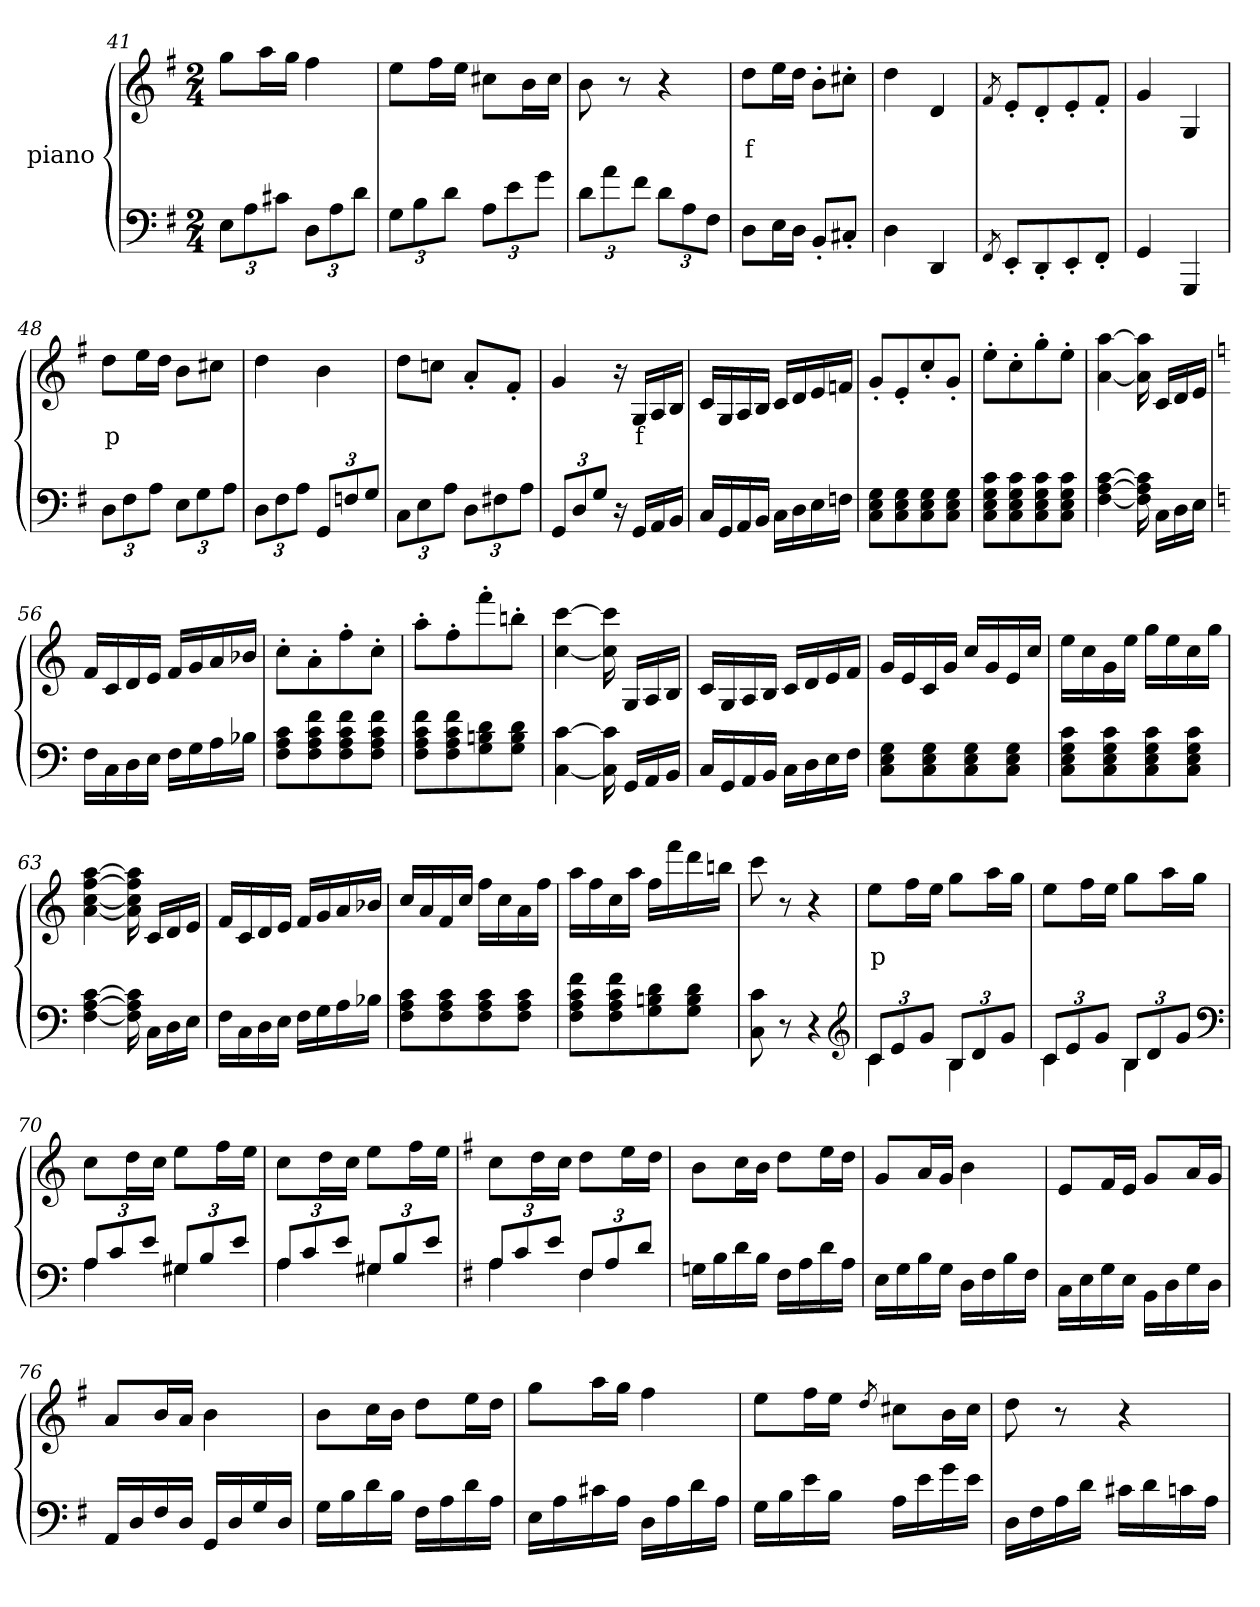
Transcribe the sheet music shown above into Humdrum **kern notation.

**kern	**kern	**text
*part2	*part1	*part1
*staff2	*staff1	*staff1
*	*I"piano	*
*clefF4	*clefG2	*
*k[f#]	*k[f#]	*
*G:	*G:	*
*M2/4	*M2/4	*
=41	=41	=41
12EL	8ggL	.
12A	.	.
.	16aaL	.
12c#XJ	.	.
.	16ggJJ	.
12DL	4ff#	.
12A	.	.
12dJ	.	.
=42	=42	=42
12GL	8eeL	.
12B	.	.
.	16ff#L	.
12dJ	.	.
.	16eeJJ	.
12AL	8cc#XL	.
12e	.	.
.	16bL	.
12gJ	.	.
.	16cc#JJ	.
=43	=43	=43
12dL	8b	.
12a	.	.
.	8r	.
12f#J	.	.
12dL	4r	.
12A	.	.
12F#J	.	.
=44	=44	=44
8DL	8ddL	f
16EL	16eeL	.
16DJJ	16ddJJ	.
8BB'>L	8b'>L	.
8C#X'>J	8cc#X'>J	.
=45	=45	=45
4D	4dd	.
4DD	4d	.
=46	=46	=46
8qFF#	8qf#	.
8EE'>L	8e'>L	.
8DD'>	8d'>	.
8EE'>	8e'>	.
8FF#'>J	8f#'>J	.
=47	=47	=47
4GG	4g	.
4GGG	4G	.
=48	=48	=48
12DL	8ddL	p
12F#	.	.
.	16eeL	.
12AJ	.	.
.	16ddJJ	.
12EL	8bL	.
12G	.	.
.	8cc#XJ	.
12AJ	.	.
=49	=49	=49
12DL	4dd	.
12F#	.	.
12AJ	.	.
12GGL	4b	.
12Fn	.	.
12GJ	.	.
=50	=50	=50
12CL	8ddL	.
12E	.	.
.	8ccnJ	.
12AJ	.	.
12DL	8a'>L	.
12F#X	.	.
.	8f#'>J	.
12AJ	.	.
=51	=51	=51
12GGL	4g	.
12D	.	.
12GJ	.	.
16r	16r	.
16GGLL	16GLL	f
16AA	16A	.
16BBJJ	16BJJ	.
=52	=52	=52
16CLL	16cLL	.
16GG	16G	.
16AA	16A	.
16BBJJ	16BJJ	.
16CLL	16cLL	.
16D	16d	.
16E	16e	.
16FnJJ	16fnJJ	.
=53	=53	=53
8C 8E 8GL	8g'>L	.
8C 8E 8G	8e'>	.
8C 8E 8G	8cc'>	.
8C 8E 8GJ	8g'>J	.
=54	=54	=54
8C 8E 8G 8cL	8ee'>L	.
8C 8E 8G 8c	8cc'>	.
8C 8E 8G 8c	8gg'>	.
8C 8E 8G 8cJ	8ee'>J	.
=55	=55	=55
[4F# [4A [4c	[4a [4aa	.
16F#] 16A] 16c]	16a] 16aa]	.
16CLL	16cLL	.
16D	16d	.
16EJJ	16eJJ	.
=56	=56	=56
*k[]	*k[]	*
16FLL	16fLL	.
16C	16c	.
16D	16d	.
16EJJ	16eJJ	.
16FLL	16fLL	.
16G	16g	.
16A	16a	.
16B-XJJ	16b-XJJ	.
=57	=57	=57
8F 8A 8cL	8cc'>L	.
8F 8A 8c 8f	8a'>	.
8F 8A 8c 8f	8ff'>	.
8F 8A 8c 8fJ	8cc'>J	.
=58	=58	=58
8F 8A 8c 8fL	8aa'>L	.
8F 8A 8c 8f	8ff'>	.
8G 8Bn 8d	8fff'>	.
8G 8B 8dJ	8bbn'>J	.
=59	=59	=59
[4C [4c	[4cc [4ccc	.
16C] 16c]	16cc] 16ccc]	.
16GGLL	16GLL	.
16AA	16A	.
16BBJJ	16BJJ	.
=60	=60	=60
16CLL	16cLL	.
16GG	16G	.
16AA	16A	.
16BBJJ	16BJJ	.
16CLL	16cLL	.
16D	16d	.
16E	16e	.
16FJJ	16fJJ	.
=61	=61	=61
8C 8E 8GL	16gLL	.
.	16e	.
8C 8E 8G	16c	.
.	16gJJ	.
8C 8E 8G	16ccLL	.
.	16g	.
8C 8E 8GJ	16e	.
.	16ccJJ	.
=62	=62	=62
8C 8E 8G 8cL	16eeLL	.
.	16cc	.
8C 8E 8G 8c	16g	.
.	16eeJJ	.
8C 8E 8G 8c	16ggLL	.
.	16ee	.
8C 8E 8G 8cJ	16cc	.
.	16ggJJ	.
=63	=63	=63
[4F [4A [4c	[4a [4cc [4ff [4aa	.
16F] 16A] 16c]	16a] 16cc] 16ff] 16aa]	.
16CLL	16cLL	.
16D	16d	.
16EJJ	16eJJ	.
=64	=64	=64
16FLL	16fLL	.
16C	16c	.
16D	16d	.
16EJJ	16eJJ	.
16FLL	16fLL	.
16G	16g	.
16A	16a	.
16B-XJJ	16b-XJJ	.
=65	=65	=65
8F 8A 8cL	16ccLL	.
.	16a	.
8F 8A 8c	16f	.
.	16ccJJ	.
8F 8A 8c	16ffLL	.
.	16cc	.
8F 8A 8cJ	16a	.
.	16ffJJ	.
=66	=66	=66
8F 8A 8c 8fL	16aaLL	.
.	16ff	.
8F 8A 8c 8f	16cc	.
.	16aaJJ	.
8G 8Bn 8d	16ffLL	.
.	16fff	.
8G 8B 8dJ	16ddd	.
.	16bbnJJ	.
=67	=67	=67
8C 8c	8ccc	.
8r	8r	.
4r	4r	.
*clefG2	*	*
=68	=68	=68
*^	*	*
12cL	4c	8eeL	p
12e	.	.	.
.	.	16ffL	.
12gJ	.	.	.
.	.	16eeJJ	.
12BL	4B	8ggL	.
12d	.	.	.
.	.	16aaL	.
12gJ	.	.	.
.	.	16ggJJ	.
=69	=69	=69	=69
12cL	4c	8eeL	.
12e	.	.	.
.	.	16ffL	.
12gJ	.	.	.
.	.	16eeJJ	.
12BL	4B	8ggL	.
12d	.	.	.
.	.	16aaL	.
12gJ	.	.	.
.	.	16ggJJ	.
*clefF4	*	*	*
=70	=70	=70	=70
12AL	4A	8ccL	.
12c	.	.	.
.	.	16ddL	.
12eJ	.	.	.
.	.	16ccJJ	.
12G#XL	4G#	8eeL	.
12B	.	.	.
.	.	16ffL	.
12eJ	.	.	.
.	.	16eeJJ	.
=71	=71	=71	=71
12AL	4A	8ccL	.
12c	.	.	.
.	.	16ddL	.
12eJ	.	.	.
.	.	16ccJJ	.
12G#XL	4G#	8eeL	.
12B	.	.	.
.	.	16ffL	.
12eJ	.	.	.
.	.	16eeJJ	.
=72	=72	=72	=72
*k[f#]	*	*k[f#]	*
12AL	4A	8ccL	.
12c	.	.	.
.	.	16ddL	.
12eJ	.	.	.
.	.	16ccJJ	.
12F#L	4F#	8ddL	.
12A	.	.	.
.	.	16eeL	.
12dJ	.	.	.
.	.	16ddJJ	.
*v	*v	*	*
=73	=73	=73
16GnLL	8bL	.
16B	.	.
16d	16ccL	.
16BJJ	16bJJ	.
16F#LL	8ddL	.
16A	.	.
16d	16eeL	.
16AJJ	16ddJJ	.
=74	=74	=74
16ELL	8gL	.
16G	.	.
16B	16aL	.
16GJJ	16gJJ	.
16DLL	4b	.
16F#	.	.
16B	.	.
16F#JJ	.	.
=75	=75	=75
16CLL	8eL	.
16E	.	.
16G	16f#L	.
16EJJ	16eJJ	.
16BBLL	8gL	.
16D	.	.
16G	16aL	.
16DJJ	16gJJ	.
=76	=76	=76
16AALL	8aL	.
16D	.	.
16F#	16bL	.
16DJJ	16aJJ	.
16GGLL	4b	.
16D	.	.
16G	.	.
16DJJ	.	.
=77	=77	=77
16GLL	8bL	.
16B	.	.
16d	16ccL	.
16BJJ	16bJJ	.
16F#LL	8ddL	.
16A	.	.
16d	16eeL	.
16AJJ	16ddJJ	.
=78	=78	=78
16ELL	8ggL	.
16A	.	.
16c#X	16aaL	.
16AJJ	16ggJJ	.
16DLL	4ff#	.
16A	.	.
16d	.	.
16AJJ	.	.
=79	=79	=79
16GLL	8eeL	.
16B	.	.
16e	16ff#L	.
16BJJ	16eeJJ	.
.	8qdd	.
16ALL	8cc#XL	.
16e	.	.
16g	16bL	.
16eJJ	16cc#JJ	.
=80	=80	=80
16DLL	8dd	.
16F#	.	.
16A	8r	.
16dJJ	.	.
16c#XLL	4r	.
16d	.	.
16cn	.	.
16AJJ	.	.
=	=	=
*-	*-	*-
